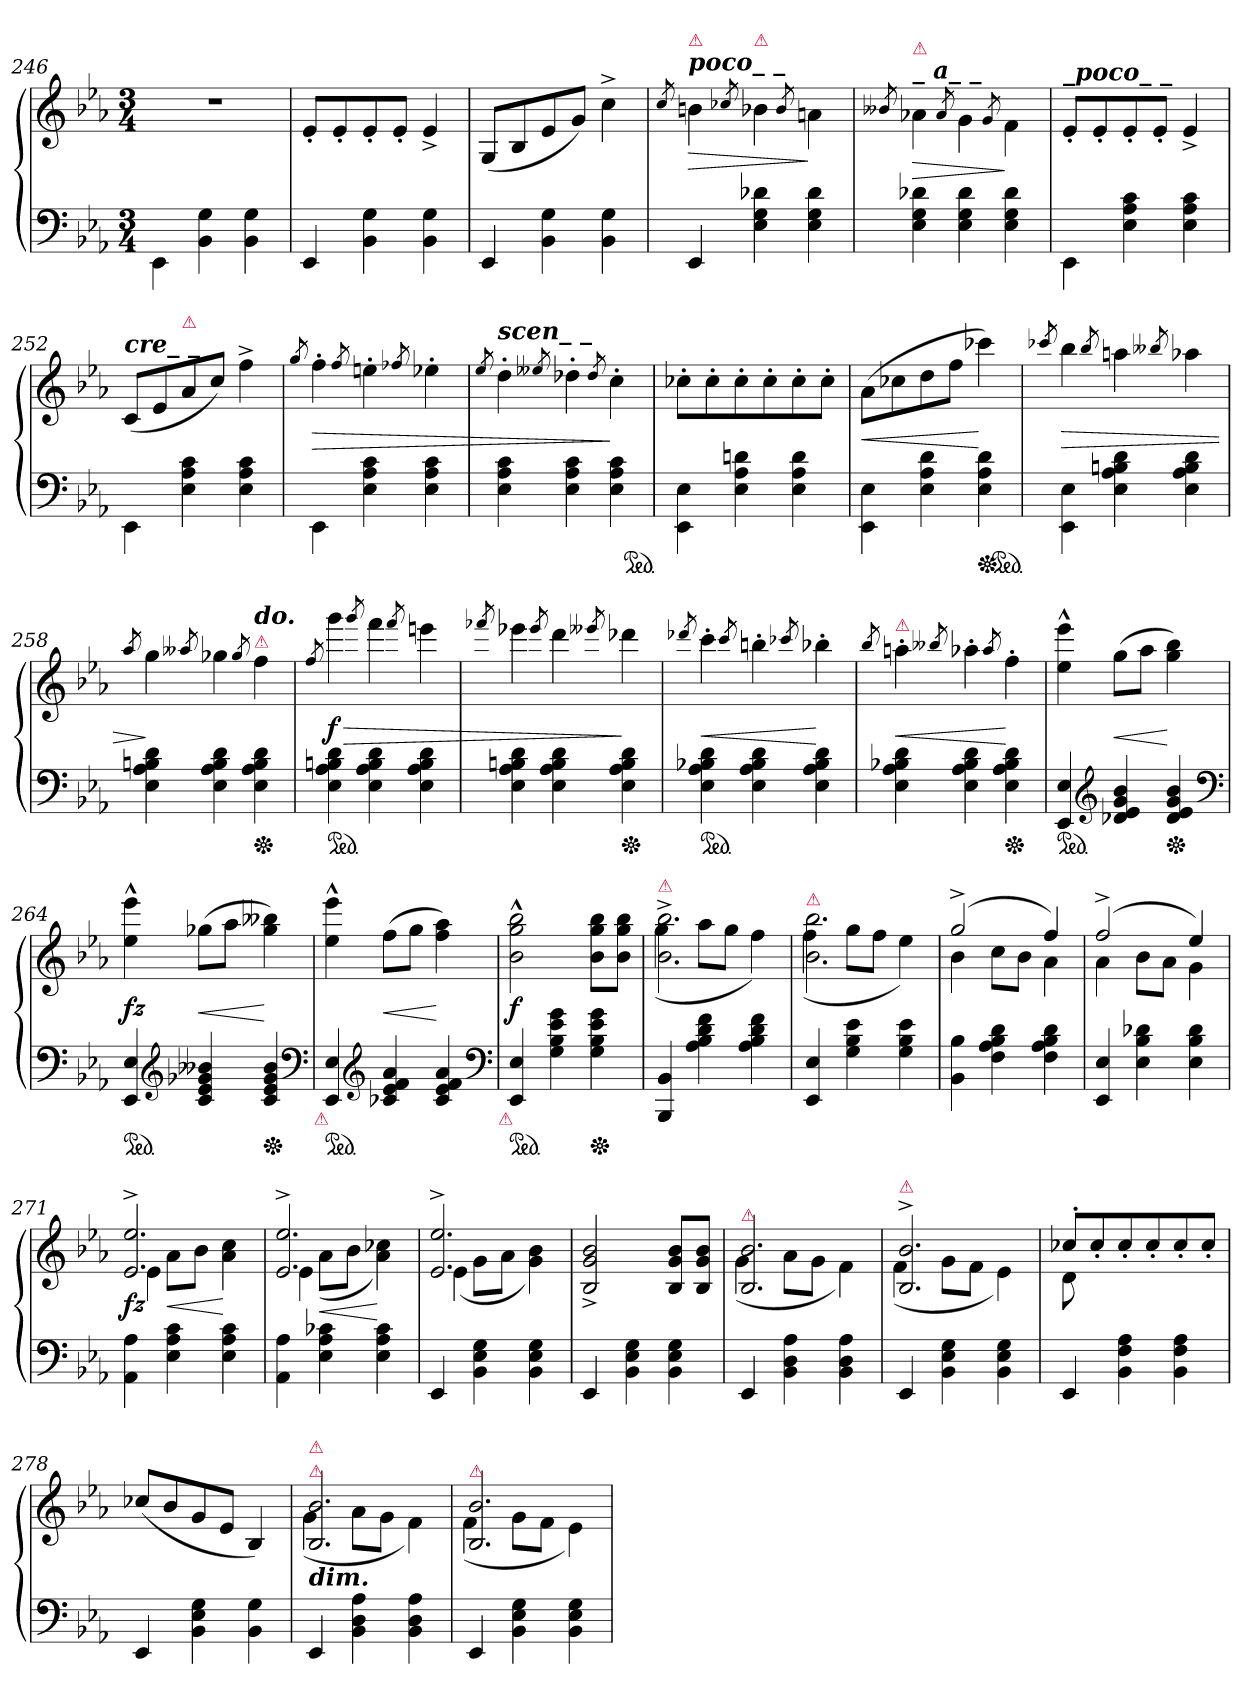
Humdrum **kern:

**kern	**kern	**dynam
*part1	*part1	*part1
*staff2	*staff1	*staff1/2
*clefF4	*clefG2	*
*k[b-e-a-]	*k[b-e-a-]	*
*M3/4	*M3/4	*
=246	=246	=246
4EE-\	2.rdd	.
4BB- 4G	.	.
4BB- 4G	.	.
=247	=247	=247
4EE-	8e-'<L	.
.	8e-'<	.
4BB- 4G	8e-'<	.
.	8e-'<J	.
4BB- 4G	4e-^<	.
=248	=248	=248
4EE-	(<8GL	.
.	8B-	.
4BB- 4G	8e-	.
.	8gJ)	.
4BB- 4G	4cc^<	.
=249	=249	=249
.	8qcc/	.
!	!LO:TX:a:Bi:t=poco_ _	!
!	!LO:TX:a:color=crimson:t=⚠	!
4EE-	4bn	>
.	8qcc-X/	.
!	!LO:TX:a:color=crimson:t=⚠	!
4E- 4G 4d-X	4b-X	.
.	8qb-/	.
4E- 4G 4d-	4an\	]
=250	=250	=250
.	8qb--X/	.
!	!LO:TX:a:Bi:t=_ a_ _	!
!	!LO:TX:a:color=crimson:t=⚠	!
4E- 4G 4d-X	4a-X\	>
.	8qa-/	.
4E- 4G 4d-	4g\	.
.	8qg/	.
4E- 4G 4d-	4f\	]
=251	=251	=251
!	!LO:TX:a:Bi:t=_poco_ _	!
4EE-\	8e-'<L	.
.	8e-'<	.
4E- 4A- 4c	8e-'<	.
.	8e-'<J	.
4E- 4A- 4c	4e-^<	.
=252	=252	=252
!	!LO:TX:a:Bi:t=cre_ _	!
4EE-\	(<8cL	.
.	8e-	.
!	!LO:TX:a:color=crimson:t=⚠	!
4E- 4A- 4c	8a-	.
.	8ccJ)	.
4E- 4A- 4c	4ff^<	.
=253	=253	=253
.	8qgg/	.
4EE-\	4ff'>	>
.	8qff/	.
4E- 4A- 4c	4een'>	.
.	8qff-X/	.
4E- 4A- 4c	4ee-X'>	.
=254	=254	=254
.	8qee-/	.
!	!LO:TX:a:Bi:t=scen_ _	!
4E- 4A- 4c	4dd'>	.
.	8qee--X/	.
4E- 4A- 4c	4dd-X'>	.
.	8qdd-/	.
4E- 4A- 4c	4cc'>	]
*ped	*	*
=255	=255	=255
4EE-\ 4E-\	8cc-X'>L	.
.	8cc-'>	.
4E- 4A- 4dn	8cc-'>	.
.	8cc-'>	.
4E- 4A- 4d	8cc-'>	.
.	8cc-'>J	.
=256	=256	=256
4EE-\ 4E-\	(>8a-L	<
.	8cc-X	.
4E- 4A- 4d	8dd	.
.	8ffJ	.
*Xped	*	*
4E- 4A- 4d	4ccc-X)	[
*ped	*	*
=257	=257	=257
.	8qccc-X/	.
4EE-\ 4E-\	4bb-	>
.	8qbb-/	.
4E- 4A- 4Bn 4d	4aan	.
.	8qbb--X/	.
4E- 4A- 4B 4d	4aa-X	.
=258	=258	=258
.	8qaa-/	.
4E- 4A- 4Bn 4d	4gg	]
.	8qaa--X/	.
4E- 4A- 4B 4d	4gg-X	.
.	8qgg-/	.
!	!LO:TX:a:color=crimson:t=⚠	!
!	!LO:TX:a:Bi:t=do.	!
*Xped	*	*
4E- 4A- 4B 4d	4ff	.
=259	=259	=259
.	8qff/	.
*ped	*	*
4E- 4A- 4Bn 4d	4ggg	> f
.	8qggg/	.
4E- 4A- 4B 4d	4fff	.
.	8qfff/	.
4E- 4A- 4B 4d	4eeen	.
=260	=260	=260
.	8qfff-X/	.
4E- 4A- 4Bn 4d	4eee-X	.
.	8qeee-/	.
4E- 4A- 4B 4d	4ddd	.
.	8qeee--X/	.
*Xped	*	*
4E- 4A- 4B 4d	4ddd-X	]
=261	=261	=261
.	8qddd-X/	.
*ped	*	*
4E- 4A- 4B-X 4d	4ccc'>	<
.	8qccc/	.
4E- 4A- 4B- 4d	4bbn'>	.
.	8qccc-X/	.
4E- 4A- 4B- 4d	4bb-X'>	[
=262	=262	=262
.	8qbb-/	.
!	!LO:TX:a:color=crimson:t=⚠	!
4E- 4A- 4B-X 4d	4aan'>	<
.	8qbb--X/	.
4E- 4A- 4B- 4d	4aa-X'>	.
.	8qaa-/	.
*Xped	*	*
4E- 4A- 4B- 4d	4ff'>	[
=263	=263	=263
*ped	*	*
4EE- 4E-	4ee-^^> 4eee-^^>	.
*clefG2	*	*
4d-X 4e- 4g 4b-	(>8ggL	<
.	8aa-J	.
!LO:TX:b:color=crimson:t=⚠	!	!
*Xped	*	*
4d- 4e- 4g 4b-	4gg 4bb-)	[
*clefF4	*	*
=264	=264	=264
*ped	*	*
4EE- 4E-	4ee-^^> 4eee-^^>	fz
*clefG2	*	*
4c 4e- 4g-X 4b--X	(>8gg-XL	<
.	8aa-J	.
*Xped	*	*
4c 4e- 4g- 4b--	4gg- 4bb--X)	[
*clefF4	*	*
!LO:TX:b:color=crimson:t=⚠	!	!
=265	=265	=265
*ped	*	*
4EE- 4E-	4ee-^^> 4eee-^^>	.
*clefG2	*	*
4c-X 4e- 4f 4a-	(>8ffL	<
.	8ggJ	.
4c- 4e- 4f 4a-	4ff 4aa-)	[
*clefF4	*	*
!LO:TX:b:color=crimson:t=⚠	!	!
=266	=266	=266
*ped	*	*
4EE- 4E-	2b-^^> 2gg^^> 2bb-^^>	f
4G 4B- 4e- 4g	.	.
*Xped	*	*
4G 4B- 4e- 4g	8b- 8gg 8bb-L	.
.	8b- 8gg 8bb-J	.
=267	=267	=267
*	*^	*
!	!LO:TX:a:color=crimson:t=⚠	!	!
4BBB- 4BB-	2.b-^<\ 2.bb-^<\	(>4gg	.
4A- 4B- 4d 4f	.	8aa-L	.
.	.	8ggJ	.
4A- 4B- 4d 4f	.	4ff)	.
=268	=268	=268	=268
!	!LO:TX:a:color=crimson:t=⚠	!	!
4EE- 4E-	2.b-\ 2.bb-\	(>4ff	.
4G 4B- 4e-	.	8ggL	.
.	.	8ffJ	.
4G 4B- 4e-	.	4ee-)	.
=269	=269	=269	=269
4BB- 4B-	(>2gg^>	4b-	.
4F 4A- 4B- 4d	.	8ccL	.
.	.	8b-J	.
4F 4A- 4B- 4d	4ff)	4a-	.
=270	=270	=270	=270
4EE- 4E-	(>2ff^>	4a-	.
4E- 4B- 4d-X	.	8b-L	.
.	.	8a-J	.
4E- 4B- 4d-	4ee-)	4g	.
=271	=271	=271	=271
4AA- 4A-	2.e-^> 2.ee-^>	4e-	fz
4E- 4A- 4c	.	8a-L	<
.	.	8b-J	.
4E- 4A- 4c	.	4a- 4cc	[
=272	=272	=272	=272
4AA- 4A-	2.e-^> 2.ee-^>	4e-	.
4E- 4A- 4c-X	.	(>8a-L	<
.	.	8b-J	.
4E- 4A- 4c-	.	4a- 4cc-X)	[
=273	=273	=273	=273
4EE-	2.e-^> 2.ee-^>	(>4e-	.
4BB- 4E- 4G	.	8gL	.
.	.	8a-J	.
4BB- 4E- 4G	.	4g 4b-)	.
*	*v	*v	*
=274	=274	=274
4EE-	2B-^> 2g^> 2b-^>	.
4BB- 4E- 4G	.	.
4BB- 4E- 4G	8B- 8g 8b-L	.
.	8B- 8g 8b-J	.
=275	=275	=275
*	*^	*
!	!LO:TX:a:color=crimson:t=⚠	!	!
4EE-	2.B- 2.b-	(>4g	.
4BB- 4D 4A-	.	8a-L	.
.	.	8gJ	.
4BB- 4D 4A-	.	4f)	.
=276	=276	=276	=276
!	!LO:TX:a:color=crimson:t=⚠	!	!
4EE-	2.B-^> 2.b-^>	(>4f	.
4BB- 4E- 4G	.	8gL	.
.	.	8fJ	.
4BB- 4E- 4G	.	4e-)	.
=277	=277	=277	=277
4EE-	8cc-X'<L	8d	.
.	8cc-'<	8ryy	.
4BB- 4F 4A-	8cc-'<	2ryy	.
.	8cc-'<	.	.
4BB- 4F 4A-	8cc-'<	.	.
.	8cc-'<J	.	.
*	*v	*v	*
=278	=278	=278
4EE-	(<8cc-XL	.
.	8b-	.
4BB- 4E- 4G	8g	.
.	8e-J	.
4BB- 4G	4B-)	.
=279	=279	=279
*	*^	*
!	!LO:TX:a:color=crimson:t=⚠	!	!
!	!LO:TX:a:color=crimson:t=⚠	!	!
!	!LO:TX:c:Bi:t=dim.	!	!
4EE-	2.B- 2.b-	(>4g	.
4BB- 4D 4A-	.	8a-L	.
.	.	8gJ	.
4BB- 4D 4A-	.	4f)	.
=280	=280	=280	=280
!	!LO:TX:a:color=crimson:t=⚠	!	!
4EE-	2.B- 2.b-	(>4f	.
4BB- 4E- 4G	.	8gL	.
.	.	8fJ	.
4BB- 4E- 4G	.	4e-)	.
*	*v	*v	*
=	=	=
*-	*-	*-
